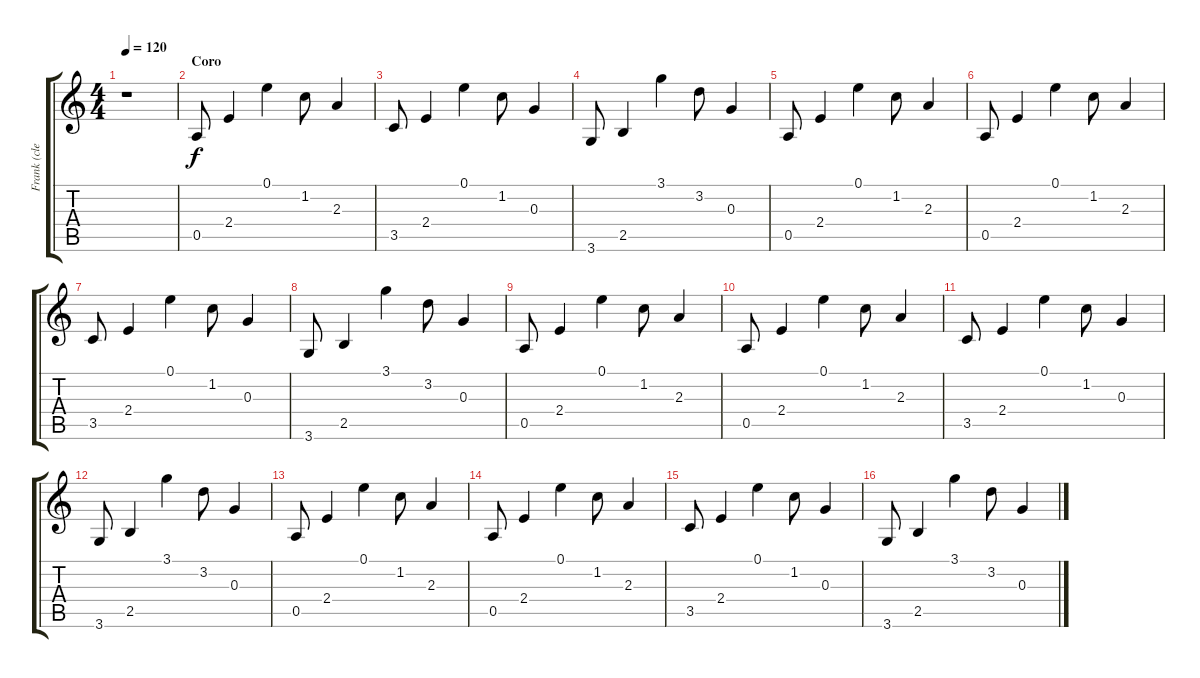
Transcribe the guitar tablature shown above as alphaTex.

\track ("Frank (clean)" "Frank (cle") {instrument electricguitarclean}
\staff {score tabs}
\tuning (E4 B3 G3 D3 A2 E2) {hide}
\ts (4 4)
\tempo 120
\clef g2
\ks c
r.1{dy f} |
\section ("" "Coro")
0.5.8 2.4.4 0.1.4 1.2.8 2.3.4 |
3.5.8 2.4.4 0.1.4 1.2.8 0.3.4 |
3.6.8 2.5.4 3.1.4 3.2.8 0.3.4 |
0.5.8 2.4.4 0.1.4 1.2.8 2.3.4 |
0.5.8 2.4.4 0.1.4 1.2.8 2.3.4 |
3.5.8 2.4.4 0.1.4 1.2.8 0.3.4 |
3.6.8 2.5.4 3.1.4 3.2.8 0.3.4 |
0.5.8 2.4.4 0.1.4 1.2.8 2.3.4 |
0.5.8 2.4.4 0.1.4 1.2.8 2.3.4 |
3.5.8 2.4.4 0.1.4 1.2.8 0.3.4 |
3.6.8 2.5.4 3.1.4 3.2.8 0.3.4 |
0.5.8 2.4.4 0.1.4 1.2.8 2.3.4 |
0.5.8 2.4.4 0.1.4 1.2.8 2.3.4 |
3.5.8 2.4.4 0.1.4 1.2.8 0.3.4 |
3.6.8 2.5.4 3.1.4 3.2.8 0.3.4
